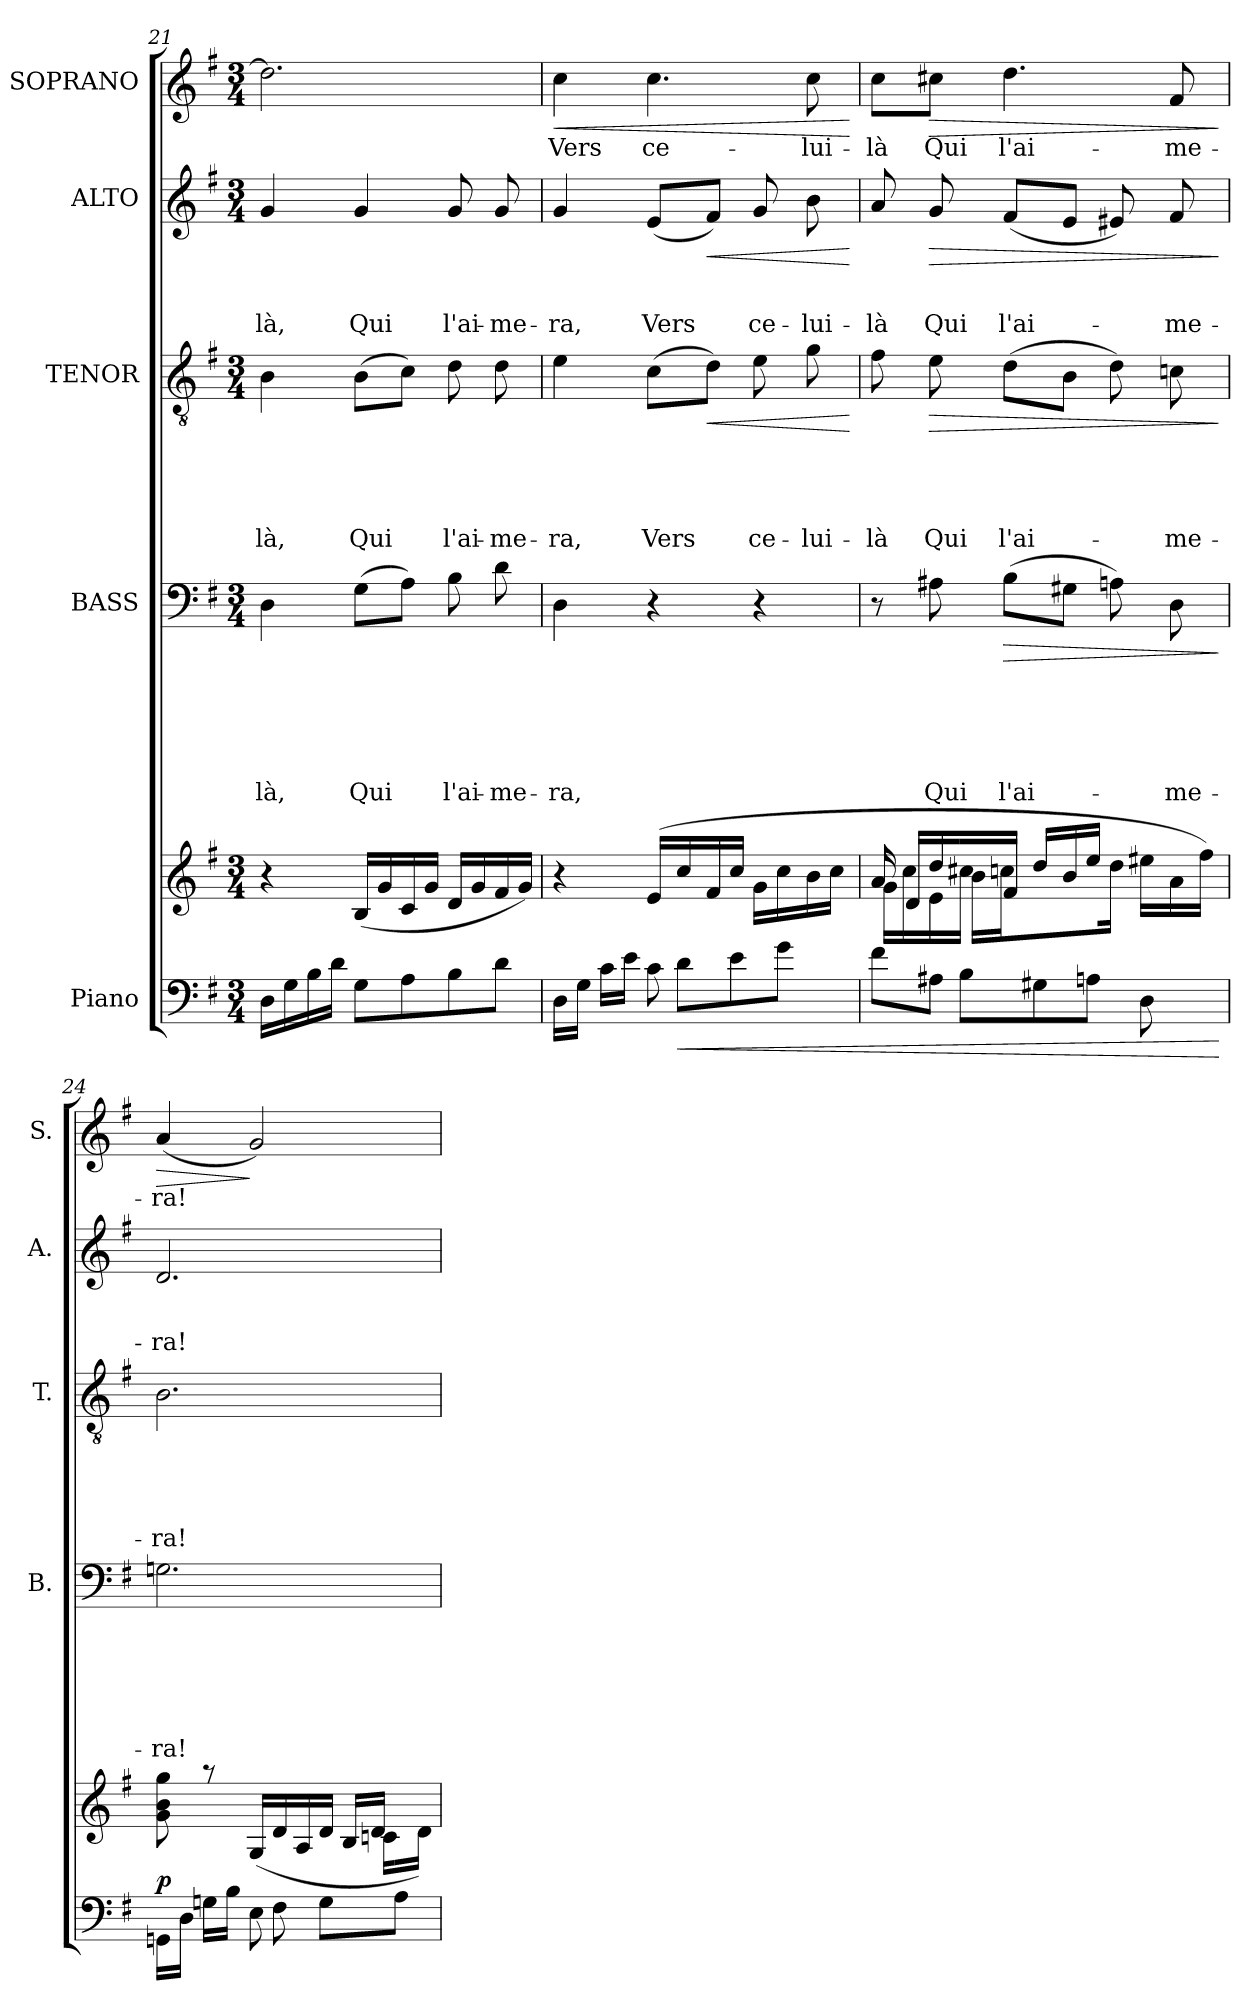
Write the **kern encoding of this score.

**kern	**kern	**dynam	**kern	**text	**text	**text	**text	**text	**text	**dynam	**kern	**text	**text	**text	**text	**text	**dynam	**kern	**text	**text	**text	**dynam	**kern	**text	**dynam
*part5	*part5	*part5	*part4	*part4	*part4	*part4	*part4	*part4	*part4	*part4	*part3	*part3	*part3	*part3	*part3	*part3	*part3	*part2	*part2	*part2	*part2	*part2	*part1	*part1	*part1
*staff6	*staff5	*staff5/6	*staff4	*staff4	*staff4	*staff4	*staff4	*staff4	*staff4	*staff4	*staff3	*staff3	*staff3	*staff3	*staff3	*staff3	*staff3	*staff2	*staff2	*staff2	*staff2	*staff2	*staff1	*staff1	*staff1
*I"Piano	*	*	*I"BASS	*	*	*	*	*	*	*	*I"TENOR	*	*	*	*	*	*	*I"ALTO	*	*	*	*	*I"SOPRANO	*	*
*	*	*	*I'B.	*	*	*	*	*	*	*	*I'T.	*	*	*	*	*	*	*I'A.	*	*	*	*	*I'S.	*	*
*clefF4	*clefG2	*	*clefF4	*	*	*	*	*	*	*	*clefGv2	*	*	*	*	*	*	*clefG2	*	*	*	*	*clefG2	*	*
*k[f#]	*k[f#]	*	*k[f#]	*	*	*	*	*	*	*	*k[f#]	*	*	*	*	*	*	*k[f#]	*	*	*	*	*k[f#]	*	*
*G:	*G:	*	*G:	*	*	*	*	*	*	*	*G:	*	*	*	*	*	*	*G:	*	*	*	*	*G:	*	*
*M3/4	*M3/4	*	*M3/4	*	*	*	*	*	*	*	*M3/4	*	*	*	*	*	*	*M3/4	*	*	*	*	*M3/4	*	*
=21	=21	=21	=21	=21	=21	=21	=21	=21	=21	=21	=21	=21	=21	=21	=21	=21	=21	=21	=21	=21	=21	=21	=21	=21	=21
!	!	!	!	!	!	!	!	!	!LO:LY:b	!	!	!	!	!	!	!LO:LY:b	!	!	!	!	!LO:LY:b	!	!	!	!
16D\LL	4r	.	4D\	.	.	.	.	.	-là,	.	4B\	.	.	.	.	-là,	.	4g/	.	.	-là,	.	2.dd\]	.	.
16G\	.	.	.	.	.	.	.	.	.	.	.	.	.	.	.	.	.	.	.	.	.	.	.	.	.
16B\	.	.	.	.	.	.	.	.	.	.	.	.	.	.	.	.	.	.	.	.	.	.	.	.	.
16d\JJ	.	.	.	.	.	.	.	.	.	.	.	.	.	.	.	.	.	.	.	.	.	.	.	.	.
!	!	!	!	!	!	!	!	!	!LO:LY:b	!	!	!	!	!	!	!LO:LY:b	!	!	!	!	!LO:LY:b	!	!	!	!
8G\L	(<16B/LL	.	(>8G\L	.	.	.	.	.	Qui	.	(>8B\L	.	.	.	.	Qui	.	4g/	.	.	Qui	.	.	.	.
.	16g/	.	.	.	.	.	.	.	.	.	.	.	.	.	.	.	.	.	.	.	.	.	.	.	.
8A\	16c/	.	8A\J)	.	.	.	.	.	.	.	8c\J)	.	.	.	.	.	.	.	.	.	.	.	.	.	.
.	16g/JJ	.	.	.	.	.	.	.	.	.	.	.	.	.	.	.	.	.	.	.	.	.	.	.	.
!	!	!	!	!	!	!	!	!	!LO:LY:b	!	!	!	!	!	!	!LO:LY:b	!	!	!	!	!LO:LY:b	!	!	!	!
8B\	16d/LL	.	8B\	.	.	.	.	.	l'ai-	.	8d\	.	.	.	.	l'ai-	.	8g/	.	.	l'ai-	.	.	.	.
.	16g/	.	.	.	.	.	.	.	.	.	.	.	.	.	.	.	.	.	.	.	.	.	.	.	.
!	!	!	!	!	!	!	!	!	!LO:LY:b:rj	!	!	!	!	!	!	!LO:LY:b:rj	!	!	!	!	!LO:LY:b:rj	!	!	!	!
8d\J	16f#/	.	8d\	.	.	.	.	.	-me-	.	8d\	.	.	.	.	-me-	.	8g/	.	.	-me-	.	.	.	.
.	16g/JJ)	.	.	.	.	.	.	.	.	.	.	.	.	.	.	.	.	.	.	.	.	.	.	.	.
=22	=22	=22	=22	=22	=22	=22	=22	=22	=22	=22	=22	=22	=22	=22	=22	=22	=22	=22	=22	=22	=22	=22	=22	=22	=22
*^	*	*	*	*	*	*	*	*	*	*	*	*	*	*	*	*	*	*	*	*	*	*	*	*	*
*	*^	*	*	*	*	*	*	*	*	*	*	*	*	*	*	*	*	*	*	*	*	*	*	*	*	*
*	*	*^	*	*	*	*	*	*	*	*	*	*	*	*	*	*	*	*	*	*	*	*	*	*	*	*	*
!	!	!	!	!	!	!	!	!	!	!	!	!LO:LY:b	!	!	!	!	!	!	!LO:LY:b	!	!	!	!	!LO:LY:b	!	!	!LO:LY:b	!LO:HP:b
16D\LL	8ryy	4ryy	4ryy	4r	.	4D\	.	.	.	.	.	-ra,	.	4e\	.	.	.	.	-ra,	.	4g/	.	.	-ra,	.	4cc\	Vers	<
16G\JJ	.	.	.	.	.	.	.	.	.	.	.	.	.	.	.	.	.	.	.	.	.	.	.	.	.	.	.	.
16ryy	16c\LL	.	.	.	.	.	.	.	.	.	.	.	.	.	.	.	.	.	.	.	.	.	.	.	.	.	.	.
16ryy	16e\JJ	.	.	.	.	.	.	.	.	.	.	.	.	.	.	.	.	.	.	.	.	.	.	.	.	.	.	.
!	!	!	!	!	!	!	!	!	!	!	!	!	!	!	!	!	!	!	!LO:LY:b	!	!	!	!	!LO:LY:b	!	!	!LO:LY:b	!
2ryy	32ryy	8c\	16ryy	(>16e/LL	.	4r	.	.	.	.	.	.	.	(>8c\L	.	.	.	.	Vers	.	(<8e/L	.	.	Vers	.	4.cc\	ce-	.
.	16ryy	.	.	.	.	.	.	.	.	.	.	.	.	.	.	.	.	.	.	.	.	.	.	.	.	.	.	.
!	!	!	!	!	!LO:HP:b=2	!	!	!	!	!	!	!	!	!	!	!	!	!	!	!	!	!	!	!	!	!	!	!
.	.	.	8d\L	16cc/	<	.	.	.	.	.	.	.	.	.	.	.	.	.	.	.	.	.	.	.	.	.	.	.
.	4ryy	.	.	.	.	.	.	.	.	.	.	.	.	.	.	.	.	.	.	.	.	.	.	.	.	.	.	.
!	!	!	!	!	!	!	!	!	!	!	!	!	!	!	!	!	!	!	!	!LO:HP:b	!	!	!	!	!LO:HP:b	!	!	!
.	.	16ryy	.	16f#/	.	.	.	.	.	.	.	.	.	8d\J)	.	.	.	.	.	<	8f#/J)	.	.	.	<	.	.	.
.	.	4ryy	8e\	16cc/JJ	.	.	.	.	.	.	.	.	.	.	.	.	.	.	.	.	.	.	.	.	.	.	.	.
!	!	!	!	!	!	!	!	!	!	!	!	!	!	!	!	!	!	!	!LO:LY:b	!	!	!	!	!LO:LY:b	!	!	!	!
.	.	.	.	16g\LL	.	4r	.	.	.	.	.	.	.	8e\	.	.	.	.	ce-	.	8g/	.	.	ce-	.	.	.	.
.	.	.	8g\J	16cc\	.	.	.	.	.	.	.	.	.	.	.	.	.	.	.	.	.	.	.	.	.	.	.	.
.	8ryy	.	.	.	.	.	.	.	.	.	.	.	.	.	.	.	.	.	.	.	.	.	.	.	.	.	.	.
!	!	!	!	!	!	!	!	!	!	!	!	!	!	!	!	!	!	!	!LO:LY:b	!	!	!	!	!LO:LY:b	!	!	!LO:LY:b	!
.	.	.	.	16b\	.	.	.	.	.	.	.	.	.	8g\	.	.	.	.	-lui-	.	8b\	.	.	-lui-	.	8cc\	-lui-	.
.	.	16ryy	16ryy	16cc\JJ	.	.	.	.	.	.	.	.	.	.	.	.	.	.	.	.	.	.	.	.	.	.	.	.
.	32ryy	.	.	.	.	.	.	.	.	.	.	.	.	.	.	.	.	.	.	.	.	.	.	.	.	.	.	.
*v	*v	*v	*v	*	*	*	*	*	*	*	*	*	*	*	*	*	*	*	*	*	*	*	*	*	*	*	*	*
.	.	.	.	.	.	.	.	.	.	.	.	.	.	.	.	.	[	.	.	.	.	[	.	.	[
=23	=23	=23	=23	=23	=23	=23	=23	=23	=23	=23	=23	=23	=23	=23	=23	=23	=23	=23	=23	=23	=23	=23	=23	=23	=23
*^	*^	*	*	*	*	*	*	*	*	*	*	*	*	*	*	*	*	*	*	*	*	*	*	*	*
*	*^	*	*^	*	*	*	*	*	*	*	*	*	*	*	*	*	*	*	*	*	*	*	*	*	*	*	*
!	!	!	!	!	!	!	!	!	!	!	!	!	!	!	!	!	!	!	!	!LO:LY:b	!	!	!	!	!LO:LY:b	!	!	!LO:LY:b	!
8f#\L	8.ryy	2ryy	16a/	16g\LL	8.ryy	.	8r	.	.	.	.	.	.	.	8f#\	.	.	.	.	-là	.	8a/	.	.	-là	.	8cc\L	-là	.
.	.	.	16d/LL	16cc\	.	.	.	.	.	.	.	.	.	.	.	.	.	.	.	.	.	.	.	.	.	.	.	.	.
!	!	!	!	!	!	!	!	!	!	!	!	!	!LO:LY:b	!	!	!	!	!	!	!LO:LY:b	!LO:HP:b	!	!	!	!LO:LY:b	!LO:HP:b	!	!LO:LY:b	!LO:HP:b
8A#X\J	.	.	16dd/	16e\	.	.	8A#X\	.	.	.	.	.	Qui	.	8e\	.	.	.	.	Qui	>	8g/	.	.	Qui	>	8cc#X\J	Qui	>
.	8B\L	.	16ryy	16cc#X\JJ	16b\LL	.	.	.	.	.	.	.	.	.	.	.	.	.	.	.	.	.	.	.	.	.	.	.	.
!	!	!	!	!	!	!	!	!	!	!	!	!	!LO:LY:b	!LO:HP:b	!	!	!	!	!	!LO:LY:b	!	!	!	!	!LO:LY:b	!	!	!LO:LY:b	!
32ryy	.	.	16f#/JJ	2ryy	16ccn\	.	(>8B\L	.	.	.	.	.	l'ai-	>	(>8d\L	.	.	.	.	l'ai-	.	(<8f#/L	.	.	l'ai-	.	4.dd\	l'ai-	.
16ryy	.	.	.	.	.	.	.	.	.	.	.	.	.	.	.	.	.	.	.	.	.	.	.	.	.	.	.	.	.
.	8G#X\	.	16dd/LL	.	8.ryy	.	.	.	.	.	.	.	.	.	.	.	.	.	.	.	.	.	.	.	.	.	.	.	.
4ryy	.	.	.	.	.	.	.	.	.	.	.	.	.	.	.	.	.	.	.	.	.	.	.	.	.	.	.	.	.
.	.	.	16b/	.	.	.	8G#X\J	.	.	.	.	.	.	.	8B\J	.	.	.	.	.	.	8e/J	.	.	.	.	.	.	.
.	8An\J	.	16ee/JJ	.	.	.	.	.	.	.	.	.	.	.	.	.	.	.	.	.	.	.	.	.	.	.	.	.	.
.	.	16ryy	4ryy	.	16dd\JJ	.	8An\)	.	.	.	.	.	.	.	8d\)	.	.	.	.	.	.	8e#X/)	.	.	.	.	.	.	.
.	16.ryy	8D\	.	.	16ee#X\LL	.	.	.	.	.	.	.	.	.	.	.	.	.	.	.	.	.	.	.	.	.	.	.	.
8ryy	.	.	.	.	.	.	.	.	.	.	.	.	.	.	.	.	.	.	.	.	.	.	.	.	.	.	.	.	.
!	!	!	!	!	!	!	!	!	!	!	!	!	!LO:LY:b	!	!	!	!	!	!	!LO:LY:b	!	!	!	!	!LO:LY:b	!	!	!LO:LY:b	!
.	.	.	.	.	16a\	.	8D\	.	.	.	.	.	-me-	.	8cn\	.	.	.	.	-me-	.	8f#/	.	.	-me-	.	8f#</	-me-	.
.	16ryy	.	.	.	.	.	.	.	.	.	.	.	.	.	.	.	.	.	.	.	.	.	.	.	.	.	.	.	.
.	.	16ryy	.	.	16ff#\JJ)	.	.	.	.	.	.	.	.	.	.	.	.	.	.	.	.	.	.	.	.	.	.	.	.
32ryy	32ryy	.	.	.	.	.	.	.	.	.	.	.	.	.	.	.	.	.	.	.	.	.	.	.	.	.	.	.	.
*v	*v	*v	*	*	*	*	*	*	*	*	*	*	*	*	*	*	*	*	*	*	*	*	*	*	*	*	*	*	*
*	*v	*v	*v	*	*	*	*	*	*	*	*	*	*	*	*	*	*	*	*	*	*	*	*	*	*	*	*
.	.	[	.	.	.	.	.	.	.	]	.	.	.	.	.	.	]	.	.	.	.	]	.	.	]
!!LO:LB:g=z
=24	=24	=24	=24	=24	=24	=24	=24	=24	=24	=24	=24	=24	=24	=24	=24	=24	=24	=24	=24	=24	=24	=24	=24	=24	=24
*^	*^	*	*	*	*	*	*	*	*	*	*	*	*	*	*	*	*	*	*	*	*	*	*	*	*
*	*^	*	*	*	*	*	*	*	*	*	*	*	*	*	*	*	*	*	*	*	*	*	*	*	*	*	*
!	!	!	!	!	!LO:DY:a=2	!	!	!	!	!	!	!LO:LY:b	!	!	!	!	!	!	!LO:LY:b	!	!	!	!	!LO:LY:b	!	!	!LO:LY:b	!LO:HP:b
16GGn\LL	8ryy	4ryy	8g\ 8b\ 8gg\	2ryy	p	2.Gn\	.	.	.	.	.	-ra!	.	2.B\	.	.	.	.	-ra!	.	2.d/	.	.	-ra!	.	(<4a/	-ra!	>
16D\JJ	.	.	.	.	.	.	.	.	.	.	.	.	.	.	.	.	.	.	.	.	.	.	.	.	.	.	.	.
16ryy	16Gn\LL	.	8raa	.	.	.	.	.	.	.	.	.	.	.	.	.	.	.	.	.	.	.	.	.	.	.	.	.
2ryy	16B\JJ	.	.	.	.	.	.	.	.	.	.	.	.	.	.	.	.	.	.	.	.	.	.	.	.	.	.	.
.	8E\	16ryy	(<16G/LL	.	.	.	.	.	.	.	.	.	.	.	.	.	.	.	.	.	.	.	.	.	.	2g/)	.	]
.	.	8F#\	16d/	.	.	.	.	.	.	.	.	.	.	.	.	.	.	.	.	.	.	.	.	.	.	.	.	.
.	4.ryy	.	16A/	.	.	.	.	.	.	.	.	.	.	.	.	.	.	.	.	.	.	.	.	.	.	.	.	.
.	.	8G\L	16d/JJ	.	.	.	.	.	.	.	.	.	.	.	.	.	.	.	.	.	.	.	.	.	.	.	.	.
.	.	.	16B/LL	16ryy	.	.	.	.	.	.	.	.	.	.	.	.	.	.	.	.	.	.	.	.	.	.	.	.
.	.	16ryy	16d/JJ	16cn\LL	.	.	.	.	.	.	.	.	.	.	.	.	.	.	.	.	.	.	.	.	.	.	.	.
.	.	8A\J	8ryy	16ryy	.	.	.	.	.	.	.	.	.	.	.	.	.	.	.	.	.	.	.	.	.	.	.	.
16ryy	.	.	.	16d\JJ)	.	.	.	.	.	.	.	.	.	.	.	.	.	.	.	.	.	.	.	.	.	.	.	.
*v	*v	*v	*	*	*	*	*	*	*	*	*	*	*	*	*	*	*	*	*	*	*	*	*	*	*	*	*	*
*	*v	*v	*	*	*	*	*	*	*	*	*	*	*	*	*	*	*	*	*	*	*	*	*	*	*	*
=	=	=	=	=	=	=	=	=	=	=	=	=	=	=	=	=	=	=	=	=	=	=	=	=	=
*-	*-	*-	*-	*-	*-	*-	*-	*-	*-	*-	*-	*-	*-	*-	*-	*-	*-	*-	*-	*-	*-	*-	*-	*-	*-
